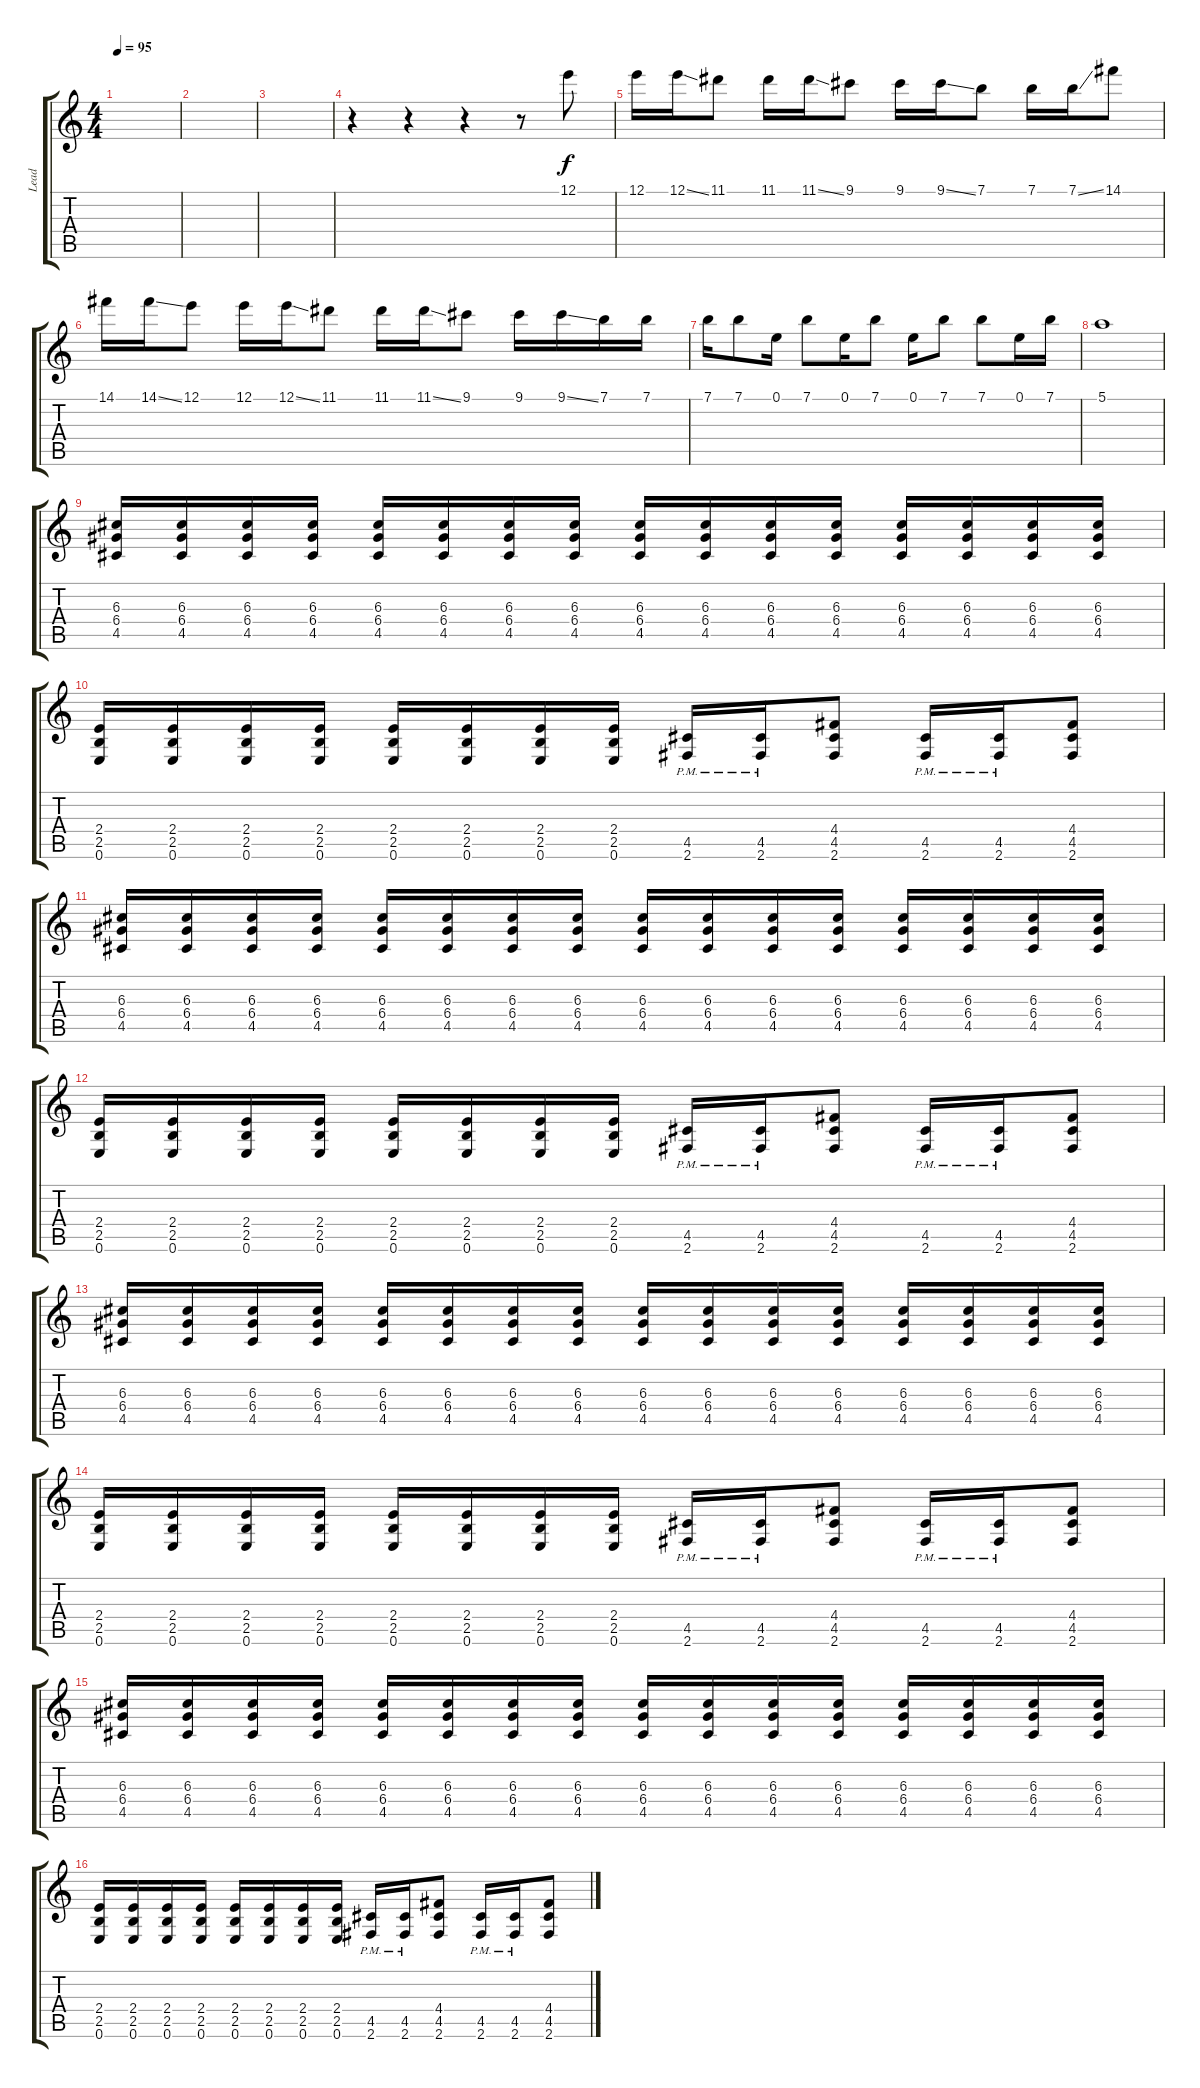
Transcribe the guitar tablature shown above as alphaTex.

\track ("Lead" "Lead") {instrument overdrivenguitar}
\staff {score tabs}
\tuning (E4 B3 G3 D3 A2 E2) {hide}
\ts (4 4)
\tempo 95
\clef g2
\ks c
|
|
|
r.4 r.4 r.4 r.8 12.1.8{volume 14} |
12.1.16 12.1{ss}.16 11.1.8 11.1.16 11.1{ss}.16 9.1.8 9.1.16 9.1{ss}.16 7.1.8 7.1.16 7.1{ss}.16 14.1.8 |
14.1.16 14.1{ss}.16 12.1.8 12.1.16 12.1{ss}.16 11.1.8 11.1.16 11.1{ss}.16 9.1.8 9.1.16 9.1{ss}.16 7.1.16 7.1.16 |
7.1.16 7.1.8 0.1.16 7.1.8 0.1.16 7.1.8 0.1.16 7.1.8 7.1.8 0.1.16 7.1.16 |
5.1.1 |
(6.3 6.4 4.5).16{volume 10} (6.3 6.4 4.5).16 (6.3 6.4 4.5).16 (6.3 6.4 4.5).16 (6.3 6.4 4.5).16 (6.3 6.4 4.5).16 (6.3 6.4 4.5).16 (6.3 6.4 4.5).16 (6.3 6.4 4.5).16 (6.3 6.4 4.5).16 (6.3 6.4 4.5).16 (6.3 6.4 4.5).16 (6.3 6.4 4.5).16 (6.3 6.4 4.5).16 (6.3 6.4 4.5).16 (6.3 6.4 4.5).16 |
(2.4 2.5 0.6).16 (2.4 2.5 0.6).16 (2.4 2.5 0.6).16 (2.4 2.5 0.6).16 (2.4 2.5 0.6).16 (2.4 2.5 0.6).16 (2.4 2.5 0.6).16 (2.4 2.5 0.6).16 (4.5 2.6{pm}).16 (4.5 2.6{pm}).16 (4.4 4.5 2.6).8 (4.5 2.6{pm}).16 (4.5 2.6{pm}).16 (4.4 4.5 2.6).8 |
(6.3 6.4 4.5).16 (6.3 6.4 4.5).16 (6.3 6.4 4.5).16 (6.3 6.4 4.5).16 (6.3 6.4 4.5).16 (6.3 6.4 4.5).16 (6.3 6.4 4.5).16 (6.3 6.4 4.5).16 (6.3 6.4 4.5).16 (6.3 6.4 4.5).16 (6.3 6.4 4.5).16 (6.3 6.4 4.5).16 (6.3 6.4 4.5).16 (6.3 6.4 4.5).16 (6.3 6.4 4.5).16 (6.3 6.4 4.5).16 |
(2.4 2.5 0.6).16 (2.4 2.5 0.6).16 (2.4 2.5 0.6).16 (2.4 2.5 0.6).16 (2.4 2.5 0.6).16 (2.4 2.5 0.6).16 (2.4 2.5 0.6).16 (2.4 2.5 0.6).16 (4.5 2.6{pm}).16 (4.5 2.6{pm}).16 (4.4 4.5 2.6).8 (4.5 2.6{pm}).16 (4.5 2.6{pm}).16 (4.4 4.5 2.6).8 |
(6.3 6.4 4.5).16 (6.3 6.4 4.5).16 (6.3 6.4 4.5).16 (6.3 6.4 4.5).16 (6.3 6.4 4.5).16 (6.3 6.4 4.5).16 (6.3 6.4 4.5).16 (6.3 6.4 4.5).16 (6.3 6.4 4.5).16 (6.3 6.4 4.5).16 (6.3 6.4 4.5).16 (6.3 6.4 4.5).16 (6.3 6.4 4.5).16 (6.3 6.4 4.5).16 (6.3 6.4 4.5).16 (6.3 6.4 4.5).16 |
(2.4 2.5 0.6).16 (2.4 2.5 0.6).16 (2.4 2.5 0.6).16 (2.4 2.5 0.6).16 (2.4 2.5 0.6).16 (2.4 2.5 0.6).16 (2.4 2.5 0.6).16 (2.4 2.5 0.6).16 (4.5 2.6{pm}).16 (4.5 2.6{pm}).16 (4.4 4.5 2.6).8 (4.5 2.6{pm}).16 (4.5 2.6{pm}).16 (4.4 4.5 2.6).8 |
(6.3 6.4 4.5).16 (6.3 6.4 4.5).16 (6.3 6.4 4.5).16 (6.3 6.4 4.5).16 (6.3 6.4 4.5).16 (6.3 6.4 4.5).16 (6.3 6.4 4.5).16 (6.3 6.4 4.5).16 (6.3 6.4 4.5).16 (6.3 6.4 4.5).16 (6.3 6.4 4.5).16 (6.3 6.4 4.5).16 (6.3 6.4 4.5).16 (6.3 6.4 4.5).16 (6.3 6.4 4.5).16 (6.3 6.4 4.5).16 |
(2.4 2.5 0.6).16 (2.4 2.5 0.6).16 (2.4 2.5 0.6).16 (2.4 2.5 0.6).16 (2.4 2.5 0.6).16 (2.4 2.5 0.6).16 (2.4 2.5 0.6).16 (2.4 2.5 0.6).16 (4.5 2.6{pm}).16 (4.5 2.6{pm}).16 (4.4 4.5 2.6).8 (4.5 2.6{pm}).16 (4.5 2.6{pm}).16 (4.4 4.5 2.6).8
